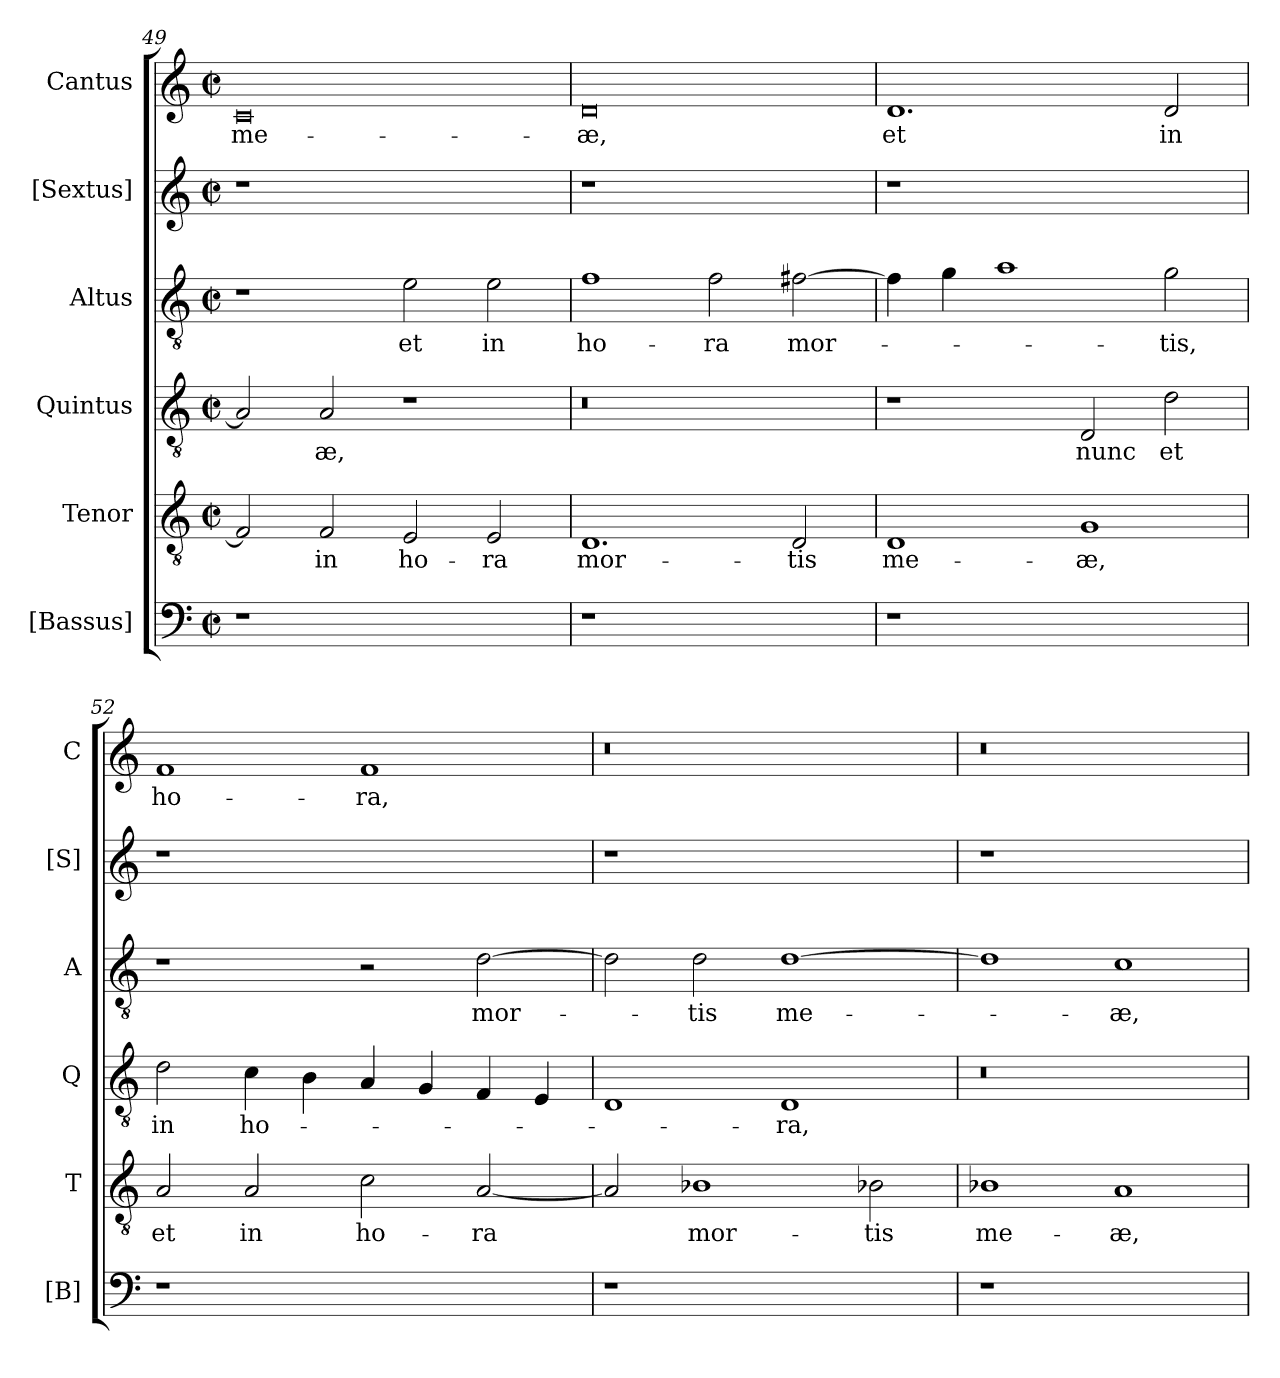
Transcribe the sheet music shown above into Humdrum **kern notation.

**kern	**kern	**text	**kern	**text	**kern	**text	**kern	**kern	**text
*part6	*part5	*part5	*part4	*part4	*part3	*part3	*part2	*part1	*part1
*staff6	*staff5	*staff5	*staff4	*staff4	*staff3	*staff3	*staff2	*staff1	*staff1
*I"[Bassus]	*I"Tenor	*	*I"Quintus	*	*I"Altus	*	*I"[Sextus]	*I"Cantus	*
*I'[B]	*I'T	*	*I'Q	*	*I'A	*	*I'[S]	*I'C	*
*clefF4	*clefGv2	*	*clefGv2	*	*clefGv2	*	*clefG2	*clefG2	*
*k[]	*k[]	*	*k[]	*	*k[]	*	*k[]	*k[]	*
*C:	*C:	*	*C:	*	*C:	*	*C:	*C:	*
*M2/2	*M2/2	*	*M2/2	*	*M2/2	*	*M2/2	*M2/2	*
*met(c|)	*met(c|)	*	*met(c|)	*	*met(c|)	*	*met(c|)	*met(c|)	*
=49	=49	=49	=49	=49	=49	=49	=49	=49	=49
1r	2F/]	.	2A/]	.	1r	.	1r	0c/	me-
.	2F/	in	2A/	-æ,	.	.	.	.	.
1ryy	2E/	ho-	1r	.	2e\	et	1ryy	.	.
.	2E/	-ra	.	.	2e\	in	.	.	.
=50	=50	=50	=50	=50	=50	=50	=50	=50	=50
!	!	!	!LO:N:vis=0	!	!	!	!	!	!
1r	1.D/	mor-	1r	.	1f\	ho-	1r	0d/	-æ,
1ryy	.	.	1ryy	.	2f\	-ra	1ryy	.	.
.	2D/	-tis	.	.	[2f#X\	mor-	.	.	.
=51	=51	=51	=51	=51	=51	=51	=51	=51	=51
1r	1D/	me-	1r	.	4f#\]	.	1r	1.d/	et
.	.	.	.	.	4g\	.	.	.	.
.	.	.	.	.	1a\	.	.	.	.
1ryy	1G/	-æ,	2D/	nunc	.	.	1ryy	.	.
.	.	.	2d\	et	2g\	-tis,	.	2d/	in
=52	=52	=52	=52	=52	=52	=52	=52	=52	=52
1r	2A/	et	2d\	in	1r	.	1r	1f/	ho-
.	2A/	in	4c\	ho-	.	.	.	.	.
.	.	.	4B\	.	.	.	.	.	.
1ryy	2c\	ho-	4A/	.	2r	.	1ryy	1f/	-ra,
.	.	.	4G/	.	.	.	.	.	.
.	[2A/	-ra	4F/	.	[2d\	mor-	.	.	.
.	.	.	4E/	.	.	.	.	.	.
=53	=53	=53	=53	=53	=53	=53	=53	=53	=53
!	!	!	!	!	!	!	!	!LO:N:vis=0	!
1r	2A/]	.	1D/	.	2d\]	.	1r	1r	.
.	1B-X\	mor-	.	.	2d\	-tis	.	.	.
1ryy	.	.	1D/	-ra,	[1d\	me-	1ryy	1ryy	.
.	2B-X\	-tis	.	.	.	.	.	.	.
=54	=54	=54	=54	=54	=54	=54	=54	=54	=54
!	!	!	!LO:N:vis=0	!	!	!	!	!LO:N:vis=0	!
1r	1B-X\	me-	1r	.	1d\]	.	1r	1r	.
1ryy	1A/	-æ,	1ryy	.	1c\	-æ,	1ryy	1ryy	.
=	=	=	=	=	=	=	=	=	=
*-	*-	*-	*-	*-	*-	*-	*-	*-	*-
